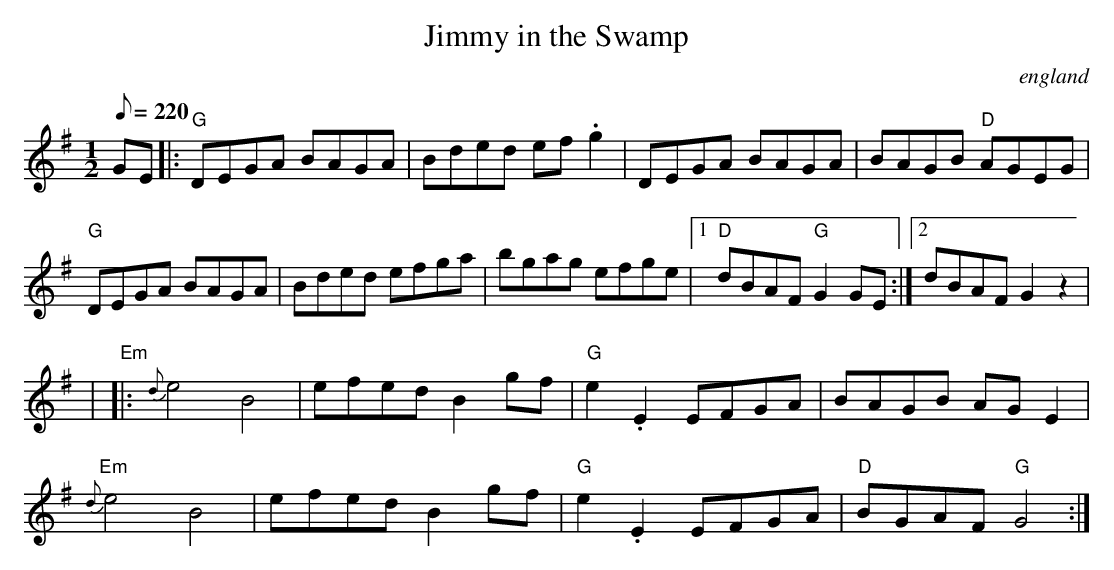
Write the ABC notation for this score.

X:1
T:Jimmy in the Swamp
O:england
M:1/2
L:1/8
Q:220
K:G
GE |:"G"DEGA BAGA| Bded ef .g2|DEGA BAGA|BAGB"D" AGEG|
"G" DEGA BAGA|Bded  efga|bgag efge|1"D"dBAF "G"G2 GE:|2dBAF G2 z2|
|"Em"|:{d}e4 B4| efed B2 gf|"G"e2 .E2 EFGA|BAGB AGE2|
"Em"{d}e4 B4 | efed B2 gf|"G"e2 .E2 EFGA|"D"BGAF"G" G4 :|
